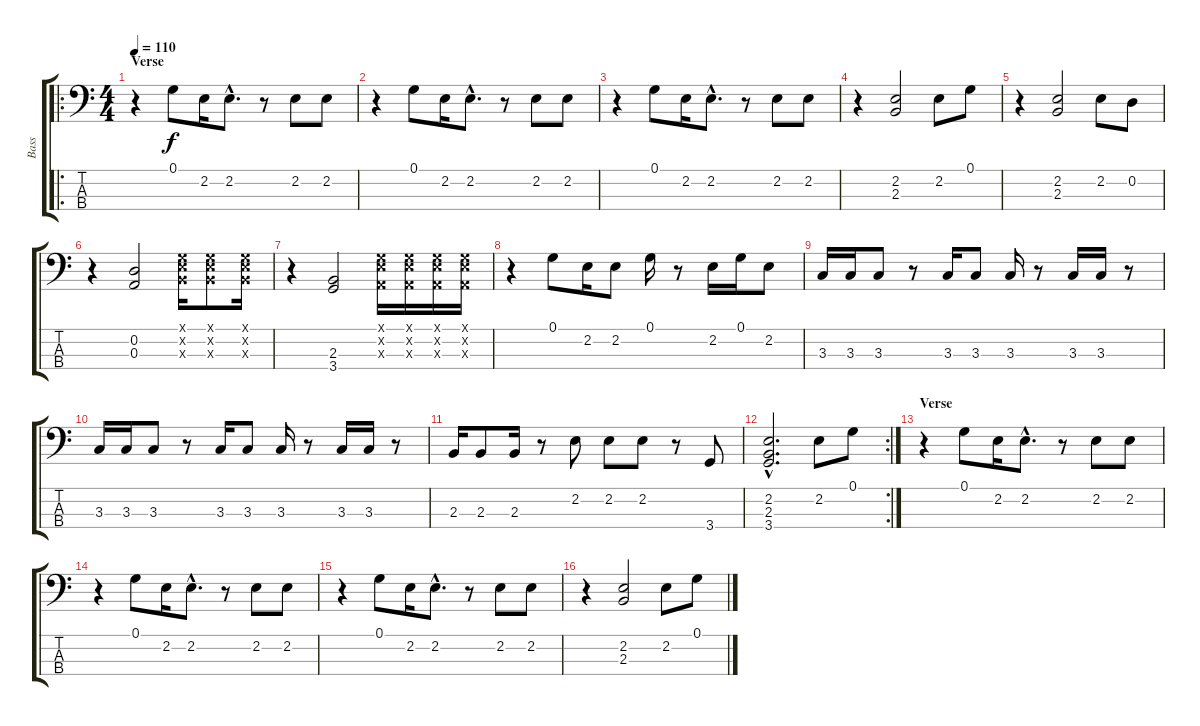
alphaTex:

\track ("Bass " "Bass ") {instrument electricbasspick}
\staff {score tabs}
\tuning (G2 D2 A1 E1) {hide}
\ro
\ts (4 4)
\section ("" "Verse")
\tempo 110
\clef f4
\ks c
r.4{dy f instrument electricbasspick} 0.1.8 2.2.16 2.2{hac}.8{d} r.8 2.2.8 2.2.8 |
r.4 0.1.8 2.2.16 2.2{hac}.8{d} r.8 2.2.8 2.2.8 |
r.4 0.1.8 2.2.16 2.2{hac}.8{d} r.8 2.2.8 2.2.8 |
r.4 (2.2 2.3).2 2.2.8 0.1.8 |
r.4 (2.2 2.3).2 2.2.8 0.2.8 |
r.4 (0.2 0.3).2 (0.1{x} 2.2{x} 2.3{x}).16 (0.1{x} 2.2{x} 2.3{x}).8 (0.1{x} 2.2{x} 2.3{x}).16 |
r.4 (2.3 3.4).2 (0.1{x} 2.2{x} 0.3{x}).16 (0.1{x} 2.2{x} 0.3{x}).16 (0.1{x} 2.2{x} 0.3{x}).16 (0.1{x} 2.2{x} 0.3{x}).16 |
r.4 0.1.8 2.2.16 2.2.8 0.1.16 r.8 2.2.16 0.1.16 2.2.8 |
3.3.16 3.3.16 3.3.8 r.8 3.3.16 3.3.8 3.3.16 r.8 3.3.16 3.3.16 r.8 |
3.3.16 3.3.16 3.3.8 r.8 3.3.16 3.3.8 3.3.16 r.8 3.3.16 3.3.16 r.8 |
2.3.16 2.3.8 2.3.16 r.8 2.2.8 2.2.8 2.2.8 r.8 3.4.8 |
\rc 2
(2.2{hac} 2.3{hac} 3.4{hac}).2{d} 2.2.8 0.1.8 |
\section ("" "Verse")
r.4 0.1.8 2.2.16 2.2{hac}.8{d} r.8 2.2.8 2.2.8 |
r.4 0.1.8 2.2.16 2.2{hac}.8{d} r.8 2.2.8 2.2.8 |
r.4 0.1.8 2.2.16 2.2{hac}.8{d} r.8 2.2.8 2.2.8 |
r.4 (2.2 2.3).2 2.2.8 0.1.8
